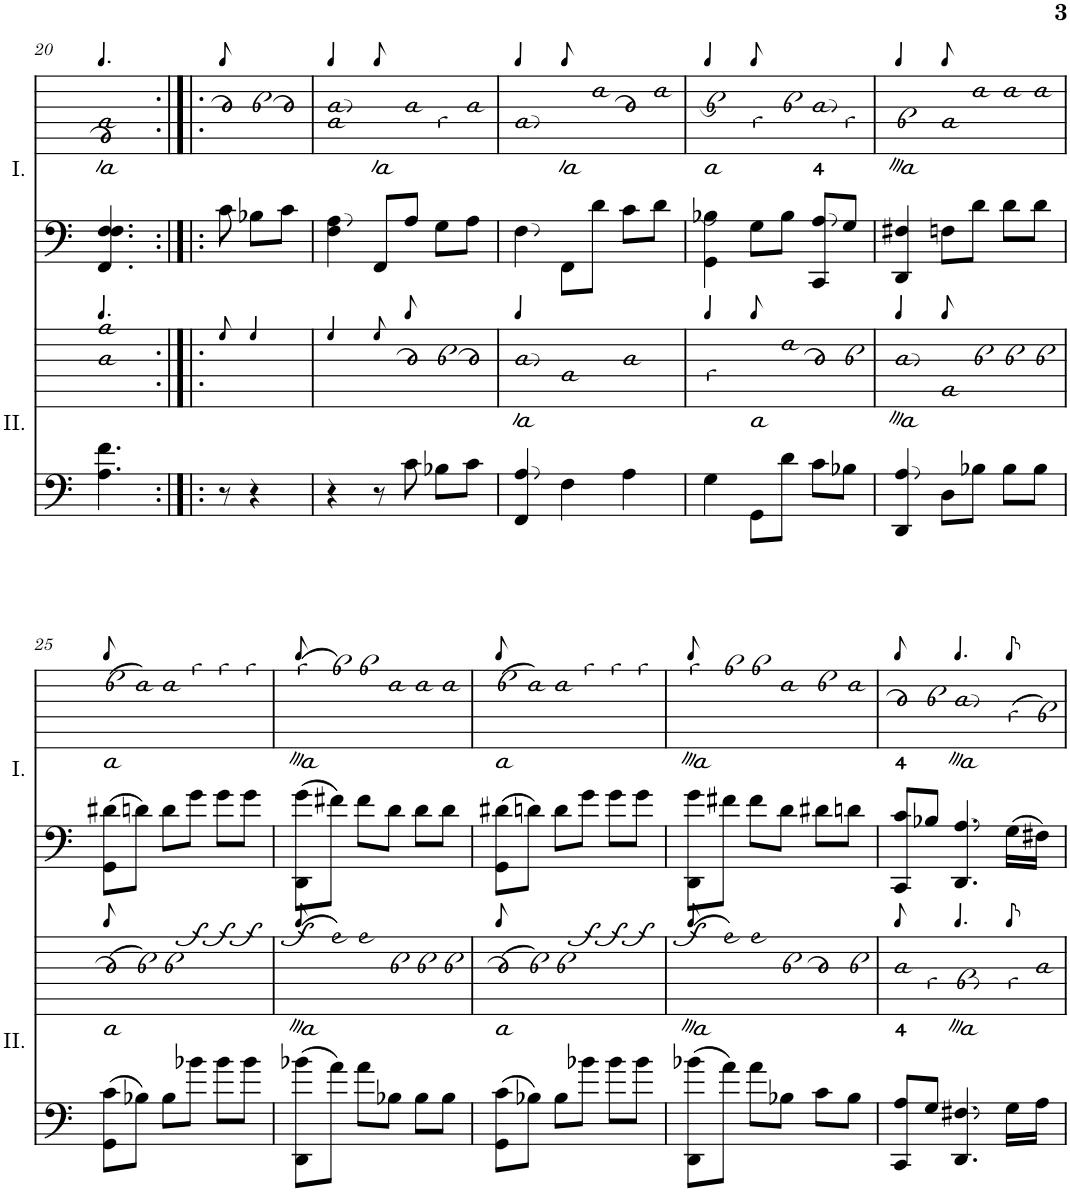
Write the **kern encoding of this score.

**kern	**kern	**kern	**kern
*part2	*part2	*part1	*part1
*staff4	*staff3	*staff2	*staff1
*I"II.	*	*I"I.	*
*I'II.	*	*I'I.	*
!!LO:PB:g=z
*clefF4	*	*clefF4	*
*k[]	*k[]	*k[]	*k[]
*M3/4	*M3/4	*M3/4	*M3/4
==20	==20	==20	==20
4.A\ 4.f\	4.A 4.f	4.FF/ 4.F/ 4.F/	4.FF 4.F 4.F
8r	8r	8c\	8c
4r	4r	8B-X\L	8B-XL
.	.	8c\J	8cJ
=21	=21	=21	=21
4r	4r	4F\ 4A\	4F 4A
8r	8r	8FF/L	8FFL
8c\	8c	8A/J	8AJ
8B-X\L	8B-L	8G\L	8GL
8c\J	8cJ	8A\J	8AJ
=22	=22	=22	=22
4FF/ 4A/	4FF 4A	4F\	4F
4F\	4F	8FF\L	8FFL
.	.	8d\J	8dJ
4A\	4A	8c\L	8cL
.	.	8d\J	8dJ
=23	=23	=23	=23
4G\	4G	4GG\ 4B-X\	4GG 4B-X
8GG\L	8GGL	8G\L	8GL
8d\J	8dJ	8B-\J	8B-J
8c\L	8cL	8CC/ 8A/L	8CC\ 8A\L
8B-X\J	8B-J	8G/J	8GJ
=24	=24	=24	=24
4DD/ 4A/	4DD 4A	4DD/ 4F#X/	4DD 4F#X
8D\L	8DL	8Fn\L	8FnL
8B-X\J	8B-J	8d\J	8dJ
8B-\L	8B-L	8d\L	8dL
8B-\J	8B-J	8d\J	8dJ
!!LO:LB:g=z
=25	=25	=25	=25
8GG\ 8c\L	(8GG\ 8c\L	8GG\ 8d#X\L	(8GG\ 8d#X\L
8B-X\J	8B-J)	8dn\J	8dnJ)
8B-\L	8B-L	8d\L	8dL
8b-X\J	8b-J	8g\J	8gJ
8b-\L	8b-L	8g\L	8gL
8b-\J	8b-J	8g\J	8gJ
=26	=26	=26	=26
8DD\ 8b-X\L	(8DD\ 8b-\L	8DD\ 8g\L	(8DD\ 8g\L
8a\J	8aJ)	8f#X\J	8f#XJ)
8a\L	8aL	8f#\L	8f#L
8B-X\J	8B-J	8d\J	8dJ
8B-\L	8B-L	8d\L	8dL
8B-\J	8B-J	8d\J	8dJ
=27	=27	=27	=27
8GG\ 8c\L	(8GG\ 8c\L	8GG\ 8d#X\L	(8GG\ 8d#X\L
8B-X\J	8B-J)	8dn\J	8dnJ)
8B-\L	8B-L	8d\L	8dL
8b-X\J	8b-J	8g\J	8gJ
8b-\L	8b-L	8g\L	8gL
8b-\J	8b-J	8g\J	8gJ
=28	=28	=28	=28
8DD\ 8b-X\L	(8DD\ 8b-\L	8DD\ 8g\L	8DD\ 8g\L
8a\J	8aJ)	8f#X\J	8f#XJ
8a\L	8aL	8f#\L	8f#L
8B-X\J	8B-J	8d\J	8dJ
8c\L	8cL	8d#X\L	8d#XL
8B-\J	8B-J	8dn\J	8dnJ
=29	=29	=29	=29
8CC/ 8A/L	8CC\ 8A\L	8CC/ 8c/L	8CC\ 8c\L
8G/J	8GJ	8B-X/J	8B-XJ
4.DD/ 4.F#X/	4.DD 4.F#	4.DD/ 4.A/	4.DD 4.A
16G\LL	16GLL	16G\LL	(16GLL
16A\JJ	16AJJ	16F#X\JJ	16F#XJJ)
=	=	=	=
*-	*-	*-	*-
